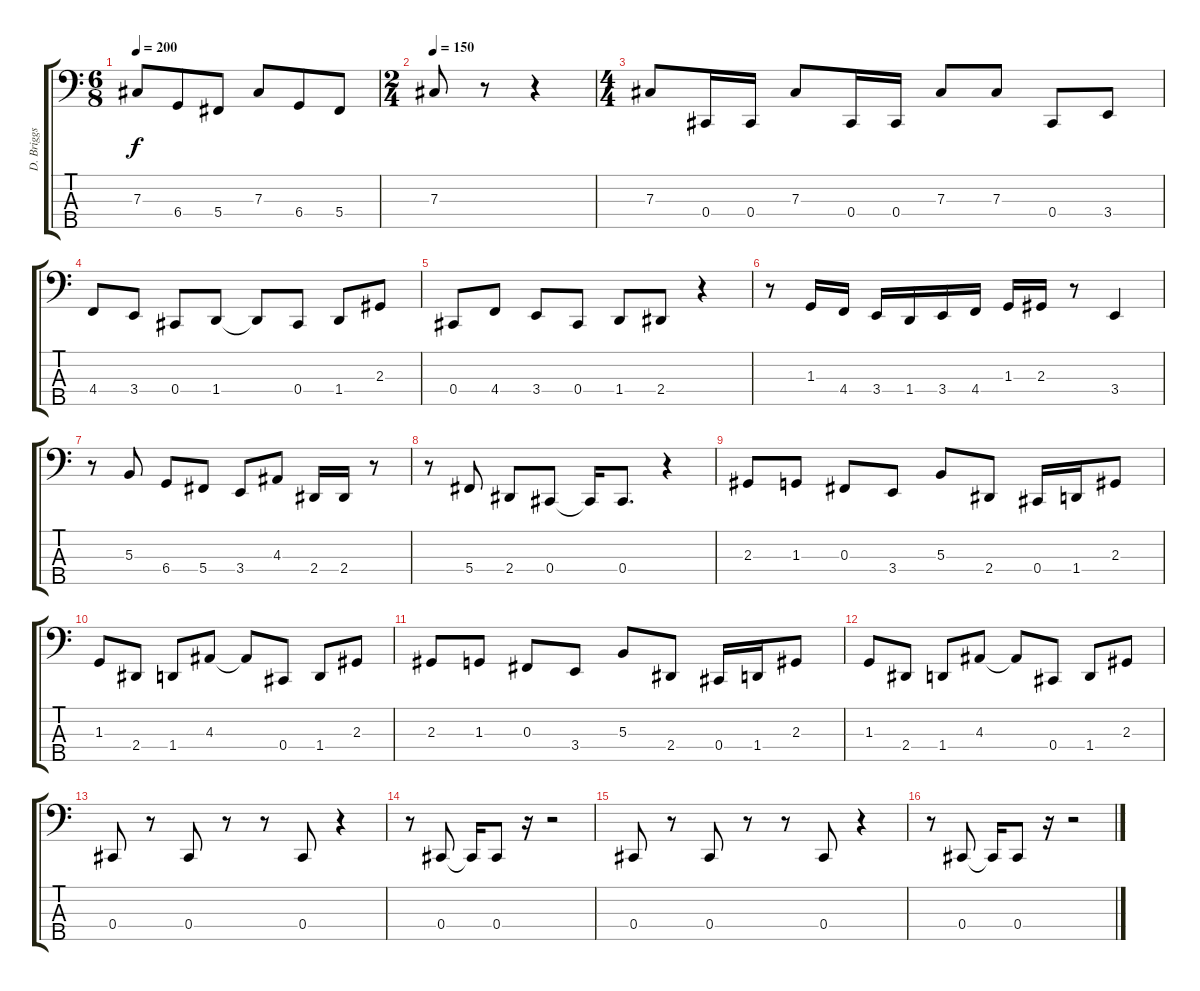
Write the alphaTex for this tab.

\track ("D. Briggs Bass" "D. Briggs ") {instrument electricbassfinger}
\staff {score tabs}
\tuning (E2 B1 Gb1 Db1 Ab0) {hide}
\ts (6 8)
\tempo 200
\clef f4
\ks c
7.3.8{dy f} 6.4.8 5.4.8 7.3.8 6.4.8 5.4.8 |
\ts (2 4)
\tempo 150
7.3.8 r.8 r.4 |
\ts (4 4)
7.3.8 0.4.16 0.4.16 7.3.8 0.4.16 0.4.16 7.3.8 7.3.8 0.4.8 3.4.8 |
4.4.8 3.4.8 0.4.8 1.4.8 1.4{t}.8 0.4.8 1.4.8 2.3.8 |
0.4.8 4.4.8 3.4.8 0.4.8 1.4.8 2.4.8 r.4 |
r.8 1.3.16 4.4.16 3.4.16 1.4.16 3.4.16 4.4.16 1.3.16 2.3.16 r.8 3.4.4 |
r.8 5.3.8 6.4.8 5.4.8 3.4.8 4.3.8 2.4.16 2.4.16 r.8 |
r.8 5.4.8 2.4.8 0.4.8 0.4{t}.16 0.4.8{d} r.4 |
2.3.8 1.3.8 0.3.8 3.4.8 5.3.8 2.4.8 0.4.16 1.4.16 2.3.8 |
1.3.8 2.4.8 1.4.8 4.3.8 4.3{t}.8 0.4.8 1.4.8 2.3.8 |
2.3.8 1.3.8 0.3.8 3.4.8 5.3.8 2.4.8 0.4.16 1.4.16 2.3.8 |
1.3.8 2.4.8 1.4.8 4.3.8 4.3{t}.8 0.4.8 1.4.8 2.3.8 |
0.4.8 r.8 0.4.8 r.8 r.8 0.4.8 r.4 |
r.8 0.4.8 0.4{t}.16 0.4.8 r.16 r.2 |
0.4.8 r.8 0.4.8 r.8 r.8 0.4.8 r.4 |
r.8 0.4.8 0.4{t}.16 0.4.8 r.16 r.2
